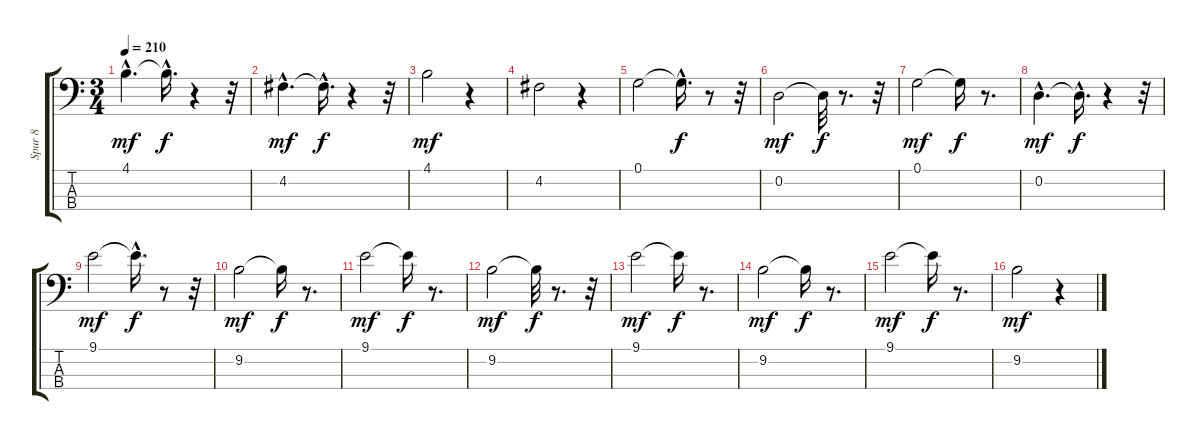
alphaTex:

\track ("Spur 8" "Spur 8") {instrument acousticbass}
\staff {score tabs}
\tuning (G2 D2 A1 E1) {hide}
\ts (3 4)
\tempo 210
\clef f4
\ks c
4.1{hac}.4{d dy mf} 4.1{hac t}.16{d dy f} r.4 r.32 |
4.2{hac}.4{d dy mf} 4.2{hac t}.16{d dy f} r.4 r.32 |
4.1.2{dy mf} r.4 |
4.2.2 r.4 |
0.1.2 0.1{hac t}.16{d dy f} r.8 r.32 |
0.2.2{dy mf} 0.2{t}.32{dy f} r.8{d} r.32 |
0.1.2{dy mf} 0.1{t}.16{dy f} r.8{d} |
0.2{hac}.4{d dy mf} 0.2{hac t}.16{d dy f} r.4 r.32 |
9.1.2{dy mf} 9.1{hac t}.16{d dy f} r.8 r.32 |
9.2.2{dy mf} 9.2{t}.16{dy f} r.8{d} |
9.1.2{dy mf} 9.1{t}.16{dy f} r.8{d} |
9.2.2{dy mf} 9.2{t}.32{dy f} r.8{d} r.32 |
9.1.2{dy mf} 9.1{t}.16{dy f} r.8{d} |
9.2.2{dy mf} 9.2{t}.16{dy f} r.8{d} |
9.1.2{dy mf} 9.1{t}.16{dy f} r.8{d} |
9.2.2{dy mf} r.4
